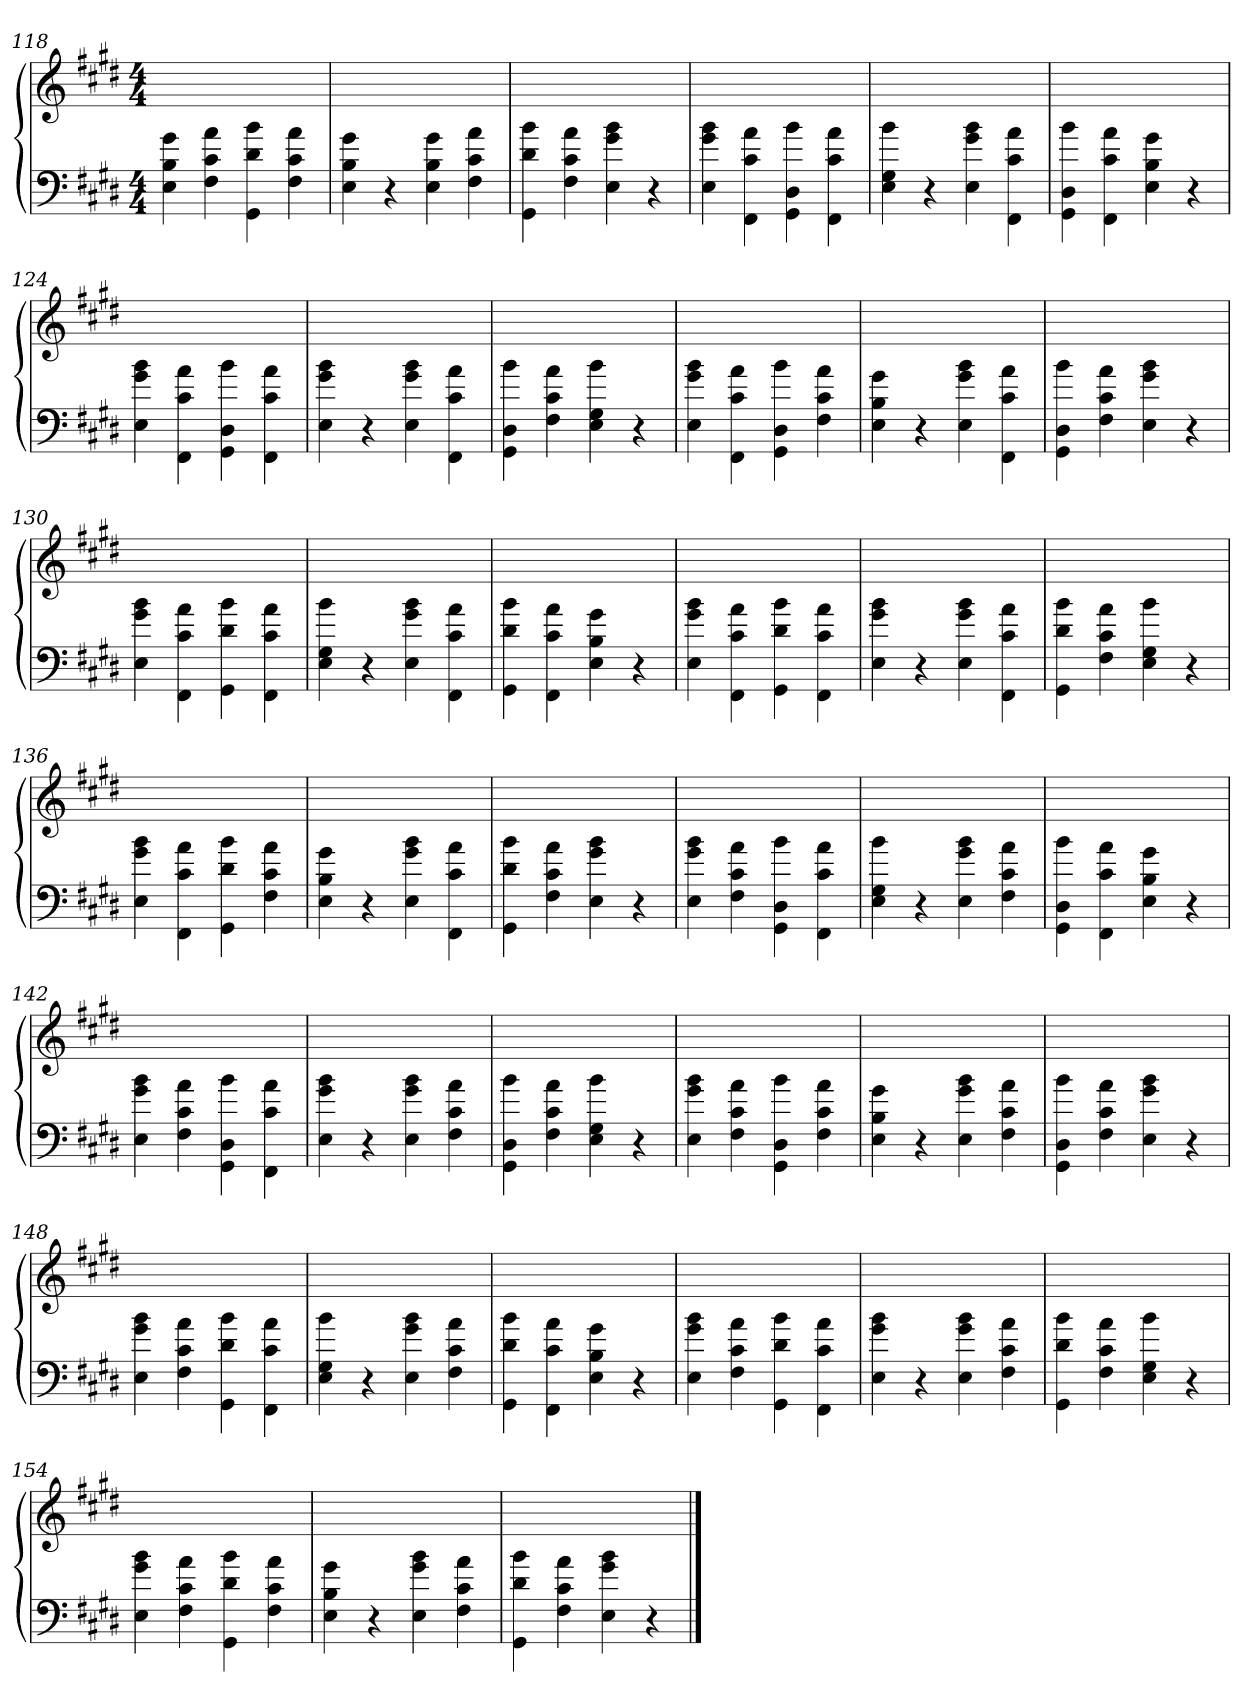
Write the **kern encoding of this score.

**kern	**kern
*part2	*part1
*staff2	*staff1
*clefF4	*clefG2
*k[f#c#g#d#]	*k[f#c#g#d#]
*E:	*E:
*M4/4	*M4/4
=118	=118
4E 4B 4g#	1ryy
4F# 4c# 4a	.
4GG# 4d# 4b	.
4F# 4c# 4a	.
=119	=119
4E 4B 4g#	1ryy
4r	.
4E 4B 4g#	.
4F# 4c# 4a	.
=120	=120
4GG# 4d# 4b	1ryy
4F# 4c# 4a	.
4E 4g# 4b	.
4r	.
=121	=121
4E 4g# 4b	1ryy
4FF# 4c# 4a	.
4GG# 4D# 4b	.
4FF# 4c# 4a	.
=122	=122
4E 4G# 4b	1ryy
4r	.
4E 4g# 4b	.
4FF# 4c# 4a	.
=123	=123
4GG# 4D# 4b	1ryy
4FF# 4c# 4a	.
4E 4B 4g#	.
4r	.
=124	=124
4E 4g# 4b	1ryy
4FF# 4c# 4a	.
4GG# 4D# 4b	.
4FF# 4c# 4a	.
=125	=125
4E 4g# 4b	1ryy
4r	.
4E 4g# 4b	.
4FF# 4c# 4a	.
=126	=126
4GG# 4D# 4b	1ryy
4F# 4c# 4a	.
4E 4G# 4b	.
4r	.
=127	=127
4E 4g# 4b	1ryy
4FF# 4c# 4a	.
4GG# 4D# 4b	.
4F# 4c# 4a	.
=128	=128
4E 4B 4g#	1ryy
4r	.
4E 4g# 4b	.
4FF# 4c# 4a	.
=129	=129
4GG# 4D# 4b	1ryy
4F# 4c# 4a	.
4E 4g# 4b	.
4r	.
=130	=130
4E 4g# 4b	1ryy
4FF# 4c# 4a	.
4GG# 4d# 4b	.
4FF# 4c# 4a	.
=131	=131
4E 4G# 4b	1ryy
4r	.
4E 4g# 4b	.
4FF# 4c# 4a	.
=132	=132
4GG# 4d# 4b	1ryy
4FF# 4c# 4a	.
4E 4B 4g#	.
4r	.
=133	=133
4E 4g# 4b	1ryy
4FF# 4c# 4a	.
4GG# 4d# 4b	.
4FF# 4c# 4a	.
=134	=134
4E 4g# 4b	1ryy
4r	.
4E 4g# 4b	.
4FF# 4c# 4a	.
=135	=135
4GG# 4d# 4b	1ryy
4F# 4c# 4a	.
4E 4G# 4b	.
4r	.
=136	=136
4E 4g# 4b	1ryy
4FF# 4c# 4a	.
4GG# 4d# 4b	.
4F# 4c# 4a	.
=137	=137
4E 4B 4g#	1ryy
4r	.
4E 4g# 4b	.
4FF# 4c# 4a	.
=138	=138
4GG# 4d# 4b	1ryy
4F# 4c# 4a	.
4E 4g# 4b	.
4r	.
=139	=139
4E 4g# 4b	1ryy
4F# 4c# 4a	.
4GG# 4D# 4b	.
4FF# 4c# 4a	.
=140	=140
4E 4G# 4b	1ryy
4r	.
4E 4g# 4b	.
4F# 4c# 4a	.
=141	=141
4GG# 4D# 4b	1ryy
4FF# 4c# 4a	.
4E 4B 4g#	.
4r	.
=142	=142
4E 4g# 4b	1ryy
4F# 4c# 4a	.
4GG# 4D# 4b	.
4FF# 4c# 4a	.
=143	=143
4E 4g# 4b	1ryy
4r	.
4E 4g# 4b	.
4F# 4c# 4a	.
=144	=144
4GG# 4D# 4b	1ryy
4F# 4c# 4a	.
4E 4G# 4b	.
4r	.
=145	=145
4E 4g# 4b	1ryy
4F# 4c# 4a	.
4GG# 4D# 4b	.
4F# 4c# 4a	.
=146	=146
4E 4B 4g#	1ryy
4r	.
4E 4g# 4b	.
4F# 4c# 4a	.
=147	=147
4GG# 4D# 4b	1ryy
4F# 4c# 4a	.
4E 4g# 4b	.
4r	.
=148	=148
4E 4g# 4b	1ryy
4F# 4c# 4a	.
4GG# 4d# 4b	.
4FF# 4c# 4a	.
=149	=149
4E 4G# 4b	1ryy
4r	.
4E 4g# 4b	.
4F# 4c# 4a	.
=150	=150
4GG# 4d# 4b	1ryy
4FF# 4c# 4a	.
4E 4B 4g#	.
4r	.
=151	=151
4E 4g# 4b	1ryy
4F# 4c# 4a	.
4GG# 4d# 4b	.
4FF# 4c# 4a	.
=152	=152
4E 4g# 4b	1ryy
4r	.
4E 4g# 4b	.
4F# 4c# 4a	.
=153	=153
4GG# 4d# 4b	1ryy
4F# 4c# 4a	.
4E 4G# 4b	.
4r	.
=154	=154
4E 4g# 4b	1ryy
4F# 4c# 4a	.
4GG# 4d# 4b	.
4F# 4c# 4a	.
=155	=155
4E 4B 4g#	1ryy
4r	.
4E 4g# 4b	.
4F# 4c# 4a	.
=156	=156
4GG# 4d# 4b	1ryy
4F# 4c# 4a	.
4E 4g# 4b	.
4r	.
==	==
*-	*-
